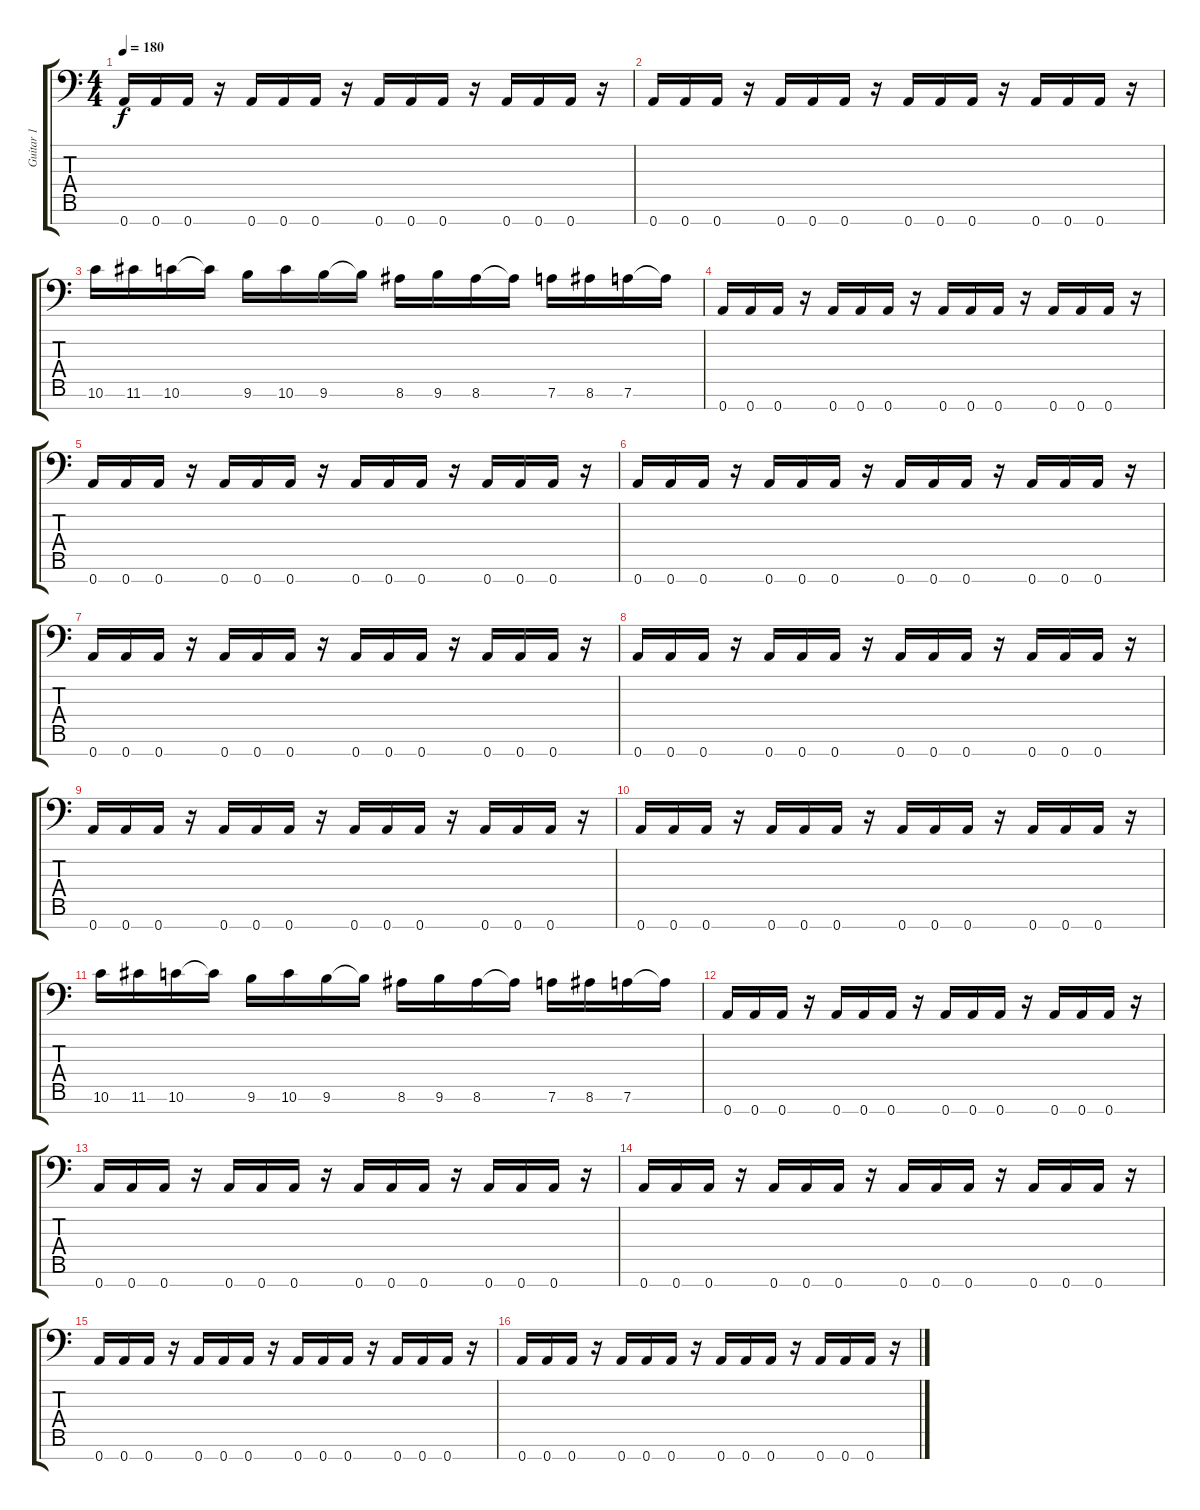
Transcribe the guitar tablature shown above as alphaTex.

\track ("Guitar 1" "Guitar 1") {instrument distortionguitar}
\staff {score tabs}
\tuning (D4 A3 F3 C3 G2 D2 A1) {hide}
\ts (4 4)
\tempo 180
\clef f4
\ks c
0.7.16{dy f} 0.7.16 0.7.16 r.16 0.7.16 0.7.16 0.7.16 r.16 0.7.16 0.7.16 0.7.16 r.16 0.7.16 0.7.16 0.7.16 r.16 |
0.7.16 0.7.16 0.7.16 r.16 0.7.16 0.7.16 0.7.16 r.16 0.7.16 0.7.16 0.7.16 r.16 0.7.16 0.7.16 0.7.16 r.16 |
10.6.16 11.6.16 10.6.16 10.6{t}.16 9.6.16 10.6.16 9.6.16 9.6{t}.16 8.6.16 9.6.16 8.6.16 8.6{t}.16 7.6.16 8.6.16 7.6.16 7.6{t}.16 |
0.7.16 0.7.16 0.7.16 r.16 0.7.16 0.7.16 0.7.16 r.16 0.7.16 0.7.16 0.7.16 r.16 0.7.16 0.7.16 0.7.16 r.16 |
0.7.16 0.7.16 0.7.16 r.16 0.7.16 0.7.16 0.7.16 r.16 0.7.16 0.7.16 0.7.16 r.16 0.7.16 0.7.16 0.7.16 r.16 |
0.7.16 0.7.16 0.7.16 r.16 0.7.16 0.7.16 0.7.16 r.16 0.7.16 0.7.16 0.7.16 r.16 0.7.16 0.7.16 0.7.16 r.16 |
0.7.16 0.7.16 0.7.16 r.16 0.7.16 0.7.16 0.7.16 r.16 0.7.16 0.7.16 0.7.16 r.16 0.7.16 0.7.16 0.7.16 r.16 |
0.7.16 0.7.16 0.7.16 r.16 0.7.16 0.7.16 0.7.16 r.16 0.7.16 0.7.16 0.7.16 r.16 0.7.16 0.7.16 0.7.16 r.16 |
0.7.16 0.7.16 0.7.16 r.16 0.7.16 0.7.16 0.7.16 r.16 0.7.16 0.7.16 0.7.16 r.16 0.7.16 0.7.16 0.7.16 r.16 |
0.7.16 0.7.16 0.7.16 r.16 0.7.16 0.7.16 0.7.16 r.16 0.7.16 0.7.16 0.7.16 r.16 0.7.16 0.7.16 0.7.16 r.16 |
10.6.16 11.6.16 10.6.16 10.6{t}.16 9.6.16 10.6.16 9.6.16 9.6{t}.16 8.6.16 9.6.16 8.6.16 8.6{t}.16 7.6.16 8.6.16 7.6.16 7.6{t}.16 |
0.7.16 0.7.16 0.7.16 r.16 0.7.16 0.7.16 0.7.16 r.16 0.7.16 0.7.16 0.7.16 r.16 0.7.16 0.7.16 0.7.16 r.16 |
0.7.16 0.7.16 0.7.16 r.16 0.7.16 0.7.16 0.7.16 r.16 0.7.16 0.7.16 0.7.16 r.16 0.7.16 0.7.16 0.7.16 r.16 |
0.7.16 0.7.16 0.7.16 r.16 0.7.16 0.7.16 0.7.16 r.16 0.7.16 0.7.16 0.7.16 r.16 0.7.16 0.7.16 0.7.16 r.16 |
0.7.16 0.7.16 0.7.16 r.16 0.7.16 0.7.16 0.7.16 r.16 0.7.16 0.7.16 0.7.16 r.16 0.7.16 0.7.16 0.7.16 r.16 |
0.7.16 0.7.16 0.7.16 r.16 0.7.16 0.7.16 0.7.16 r.16 0.7.16 0.7.16 0.7.16 r.16 0.7.16 0.7.16 0.7.16 r.16
